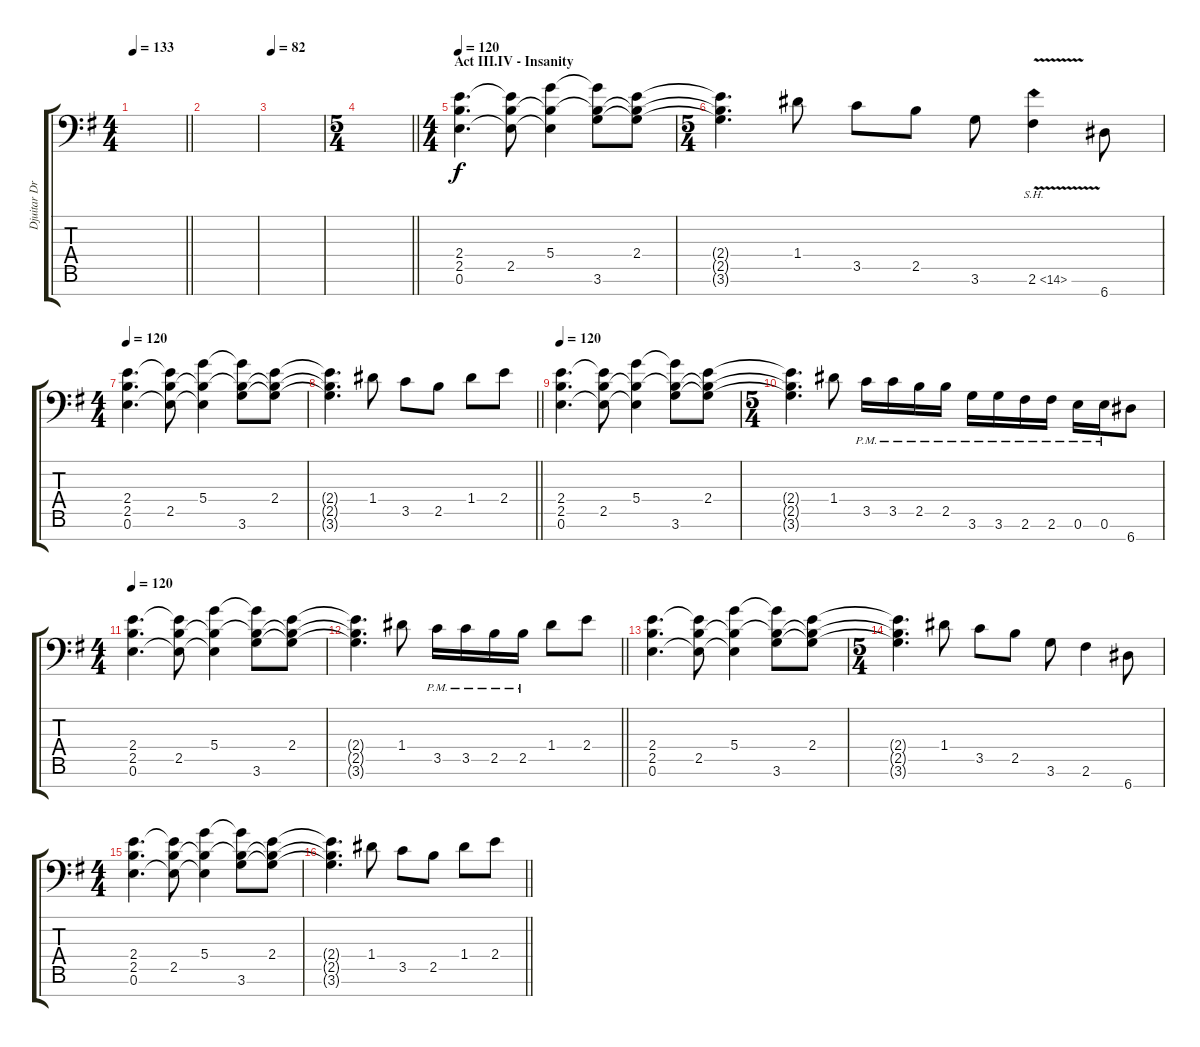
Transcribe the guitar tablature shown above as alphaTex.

\track ("Djuitar Dropped A" "Djuitar Dr") {instrument distortionguitar}
\staff {score tabs}
\tuning (E4 B3 G3 D3 A2 E2 A1) {hide}
\ts (4 4)
\tempo 133
\clef f4
\barLineRight lightlight
\ks eminor
|
|
\tempo 82
|
\ts (5 4)
\barLineRight lightlight
|
\ts (4 4)
\section ("" "Act III.IV - Insanity")
\tempo 120
(2.4 2.5 0.6).4{d balance 16} (2.4{t} 2.5 0.6{t}).8 (5.4 2.5{t} 0.6{t}).4 (5.4{t} 2.5{t} 3.6).8 (2.4 2.5{t} 3.6{t}).8 |
\ts (5 4)
(2.4{t} 2.5{t} 3.6{t}).4{d} 1.4.8 3.5.8 2.5.8 3.6.8 2.6{sh 12 v}.4 6.7.8 |
\ts (4 4)
\tempo 120
(2.4 2.5 0.6).4{d} (2.4{t} 2.5 0.6{t}).8 (5.4 2.5{t} 0.6{t}).4 (5.4{t} 2.5{t} 3.6).8 (2.4 2.5{t} 3.6{t}).8 |
\barLineRight lightlight
(2.4{t} 2.5{t} 3.6{t}).4{d} 1.4.8 3.5.8 2.5.8 1.4.8 2.4.8 |
\tempo 120
(2.4 2.5 0.6).4{d} (2.4{t} 2.5 0.6{t}).8 (5.4 2.5{t} 0.6{t}).4 (5.4{t} 2.5{t} 3.6).8 (2.4 2.5{t} 3.6{t}).8 |
\ts (5 4)
(2.4{t} 2.5{t} 3.6{t}).4{d} 1.4.8 3.5{pm}.16 3.5{pm}.16 2.5{pm}.16 2.5{pm}.16 3.6{pm}.16 3.6{pm}.16 2.6{pm}.16 2.6{pm}.16 0.6{pm}.16 0.6{pm}.16 6.7.8 |
\ts (4 4)
\tempo 120
(2.4 2.5 0.6).4{d} (2.4{t} 2.5 0.6{t}).8 (5.4 2.5{t} 0.6{t}).4 (5.4{t} 2.5{t} 3.6).8 (2.4 2.5{t} 3.6{t}).8 |
\barLineRight lightlight
(2.4{t} 2.5{t} 3.6{t}).4{d} 1.4.8 3.5{pm}.16 3.5{pm}.16 2.5{pm}.16 2.5{pm}.16 1.4.8 2.4.8 |
\section ("" "")
(2.4 2.5 0.6).4{d balance 8} (2.4{t} 2.5 0.6{t}).8 (5.4 2.5{t} 0.6{t}).4 (5.4{t} 2.5{t} 3.6).8 (2.4 2.5{t} 3.6{t}).8 |
\ts (5 4)
(2.4{t} 2.5{t} 3.6{t}).4{d} 1.4.8 3.5.8 2.5.8 3.6.8 2.6.4 6.7.8 |
\ts (4 4)
(2.4 2.5 0.6).4{d} (2.4{t} 2.5 0.6{t}).8 (5.4 2.5{t} 0.6{t}).4 (5.4{t} 2.5{t} 3.6).8 (2.4 2.5{t} 3.6{t}).8 |
\barLineRight lightlight
(2.4{t} 2.5{t} 3.6{t}).4{d} 1.4.8 3.5.8 2.5.8 1.4.8 2.4.8
